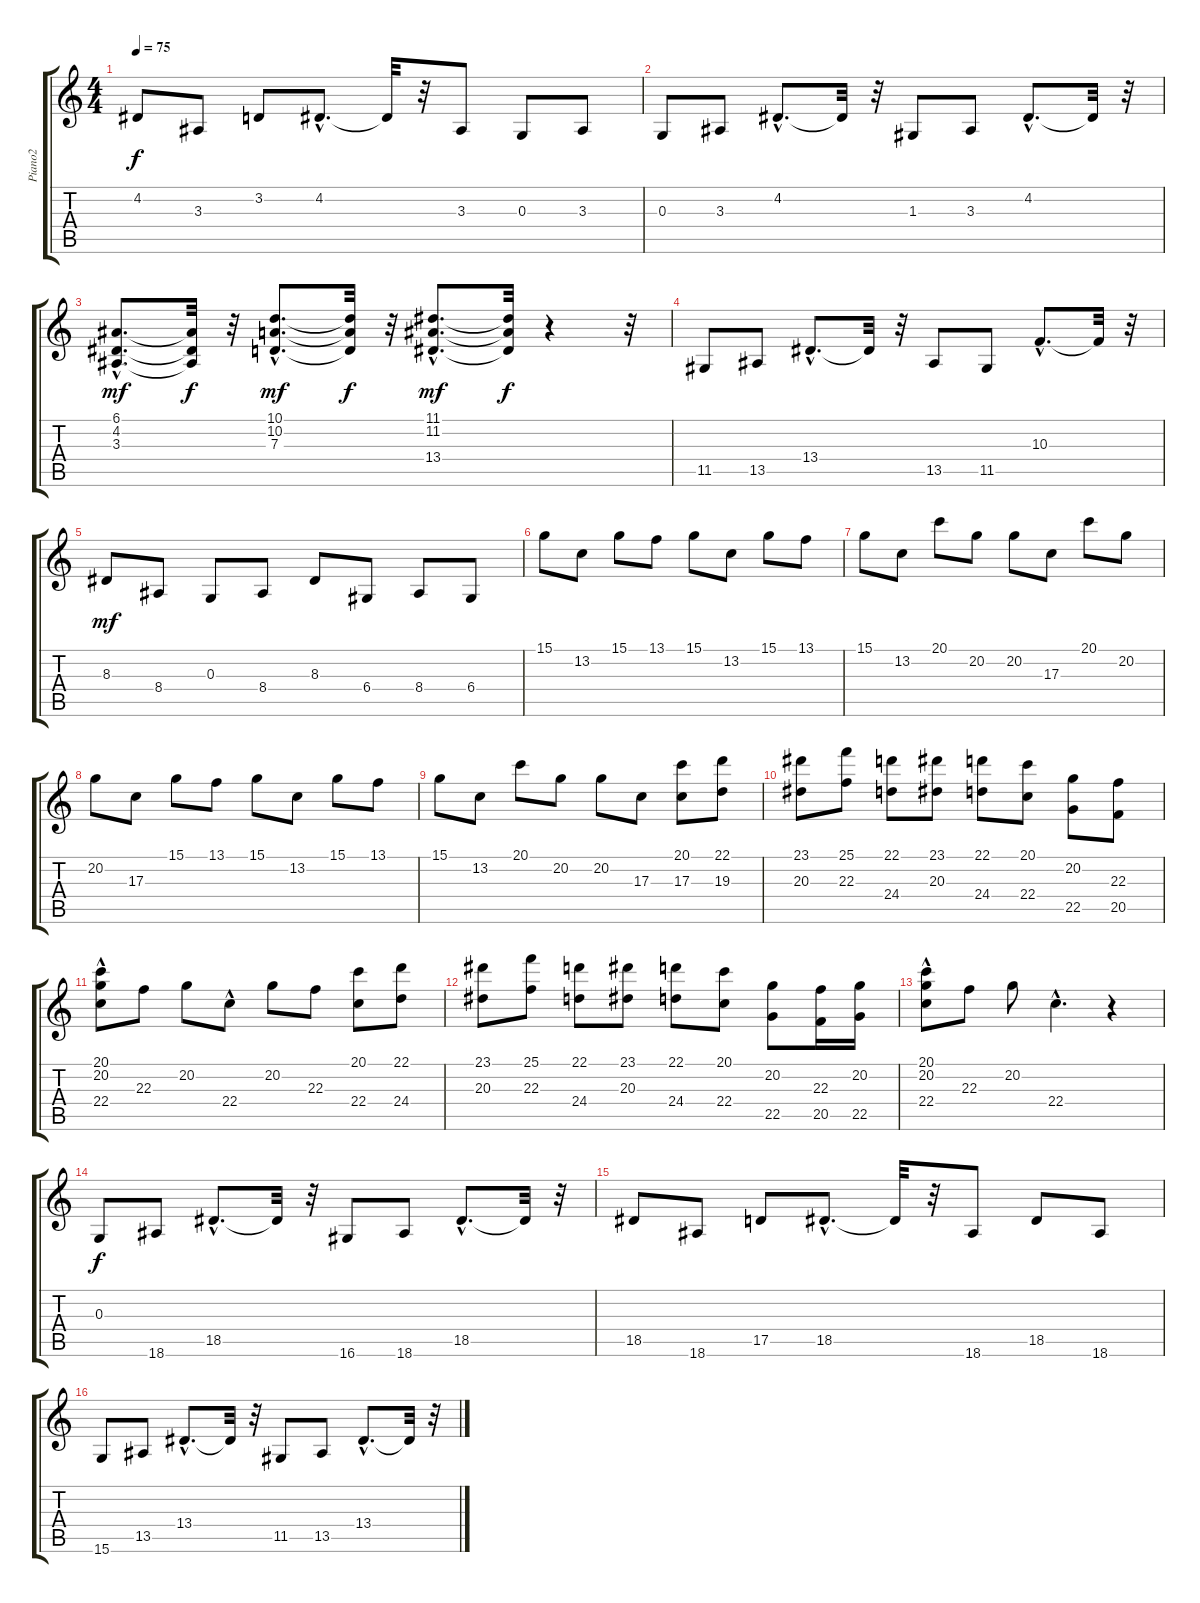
\track ("Piano2" "Piano2") {instrument acousticgrandpiano}
\staff {score tabs}
\tuning (E4 B3 G3 D3 A2 E2) {hide}
\ts (4 4)
\tempo 75
\clef g2
\ks c
4.2.8{dy f} 3.3.8 3.2.8 4.2{hac}.8{d} 4.2{t}.32 r.32 3.3.8 0.3.8 3.3.8 |
0.3.8 3.3.8 4.2{hac}.8{d} 4.2{t}.32 r.32 1.3.8 3.3.8 4.2{hac}.8{d} 4.2{t}.32 r.32 |
(6.1{hac} 4.2{hac} 3.3{hac}).8{d dy mf} (6.1{t} 4.2{t} 3.3{t}).32{dy f} r.32 (10.1{hac} 10.2{hac} 7.3{hac}).8{d dy mf} (10.1{t} 10.2{t} 7.3{t}).32{dy f} r.32 (11.1{hac} 11.2{hac} 13.4{hac}).8{d dy mf} (11.1{t} 11.2{t} 13.4{t}).32{dy f} r.4 r.32 |
11.5.8 13.5.8 13.4{hac}.8{d} 13.4{t}.32 r.32 13.5.8 11.5.8 10.3{hac}.8{d} 10.3{t}.32 r.32 |
8.3.8{dy mf} 8.4.8 0.3.8 8.4.8 8.3.8 6.4.8 8.4.8 6.4.8 |
15.1.8 13.2.8 15.1.8 13.1.8 15.1.8 13.2.8 15.1.8 13.1.8 |
15.1.8 13.2.8 20.1.8 20.2.8 20.2.8 17.3.8 20.1.8 20.2.8 |
20.2.8 17.3.8 15.1.8 13.1.8 15.1.8 13.2.8 15.1.8 13.1.8 |
15.1.8 13.2.8 20.1.8 20.2.8 20.2.8 17.3.8 (20.1 17.3).8 (22.1 19.3).8 |
(23.1 20.3).8 (25.1 22.3).8 (22.1 24.4).8 (23.1 20.3).8 (22.1 24.4).8 (20.1 22.4).8 (20.2 22.5).8 (22.3 20.5).8 |
(20.1{hac} 20.2 22.4).8 22.3.8 20.2.8 22.4{hac}.8 20.2.8 22.3.8 (20.1 22.4).8 (22.1 24.4).8 |
(23.1 20.3).8 (25.1 22.3).8 (22.1 24.4).8 (23.1 20.3).8 (22.1 24.4).8 (20.1 22.4).8 (20.2 22.5).8 (22.3 20.5).16 (20.2 22.5).16 |
(20.1{hac} 20.2 22.4).8 22.3.8 20.2.8 22.4{hac}.4{d} r.4 |
0.3.8{dy f} 18.6.8 18.5{hac}.8{d} 18.5{t}.32 r.32 16.6.8 18.6.8 18.5{hac}.8{d} 18.5{t}.32 r.32 |
18.5.8 18.6.8 17.5.8 18.5{hac}.8{d} 18.5{t}.32 r.32 18.6.8 18.5.8 18.6.8 |
15.6.8 13.5.8 13.4{hac}.8{d} 13.4{t}.32 r.32 11.5.8 13.5.8 13.4{hac}.8{d} 13.4{t}.32 r.32
